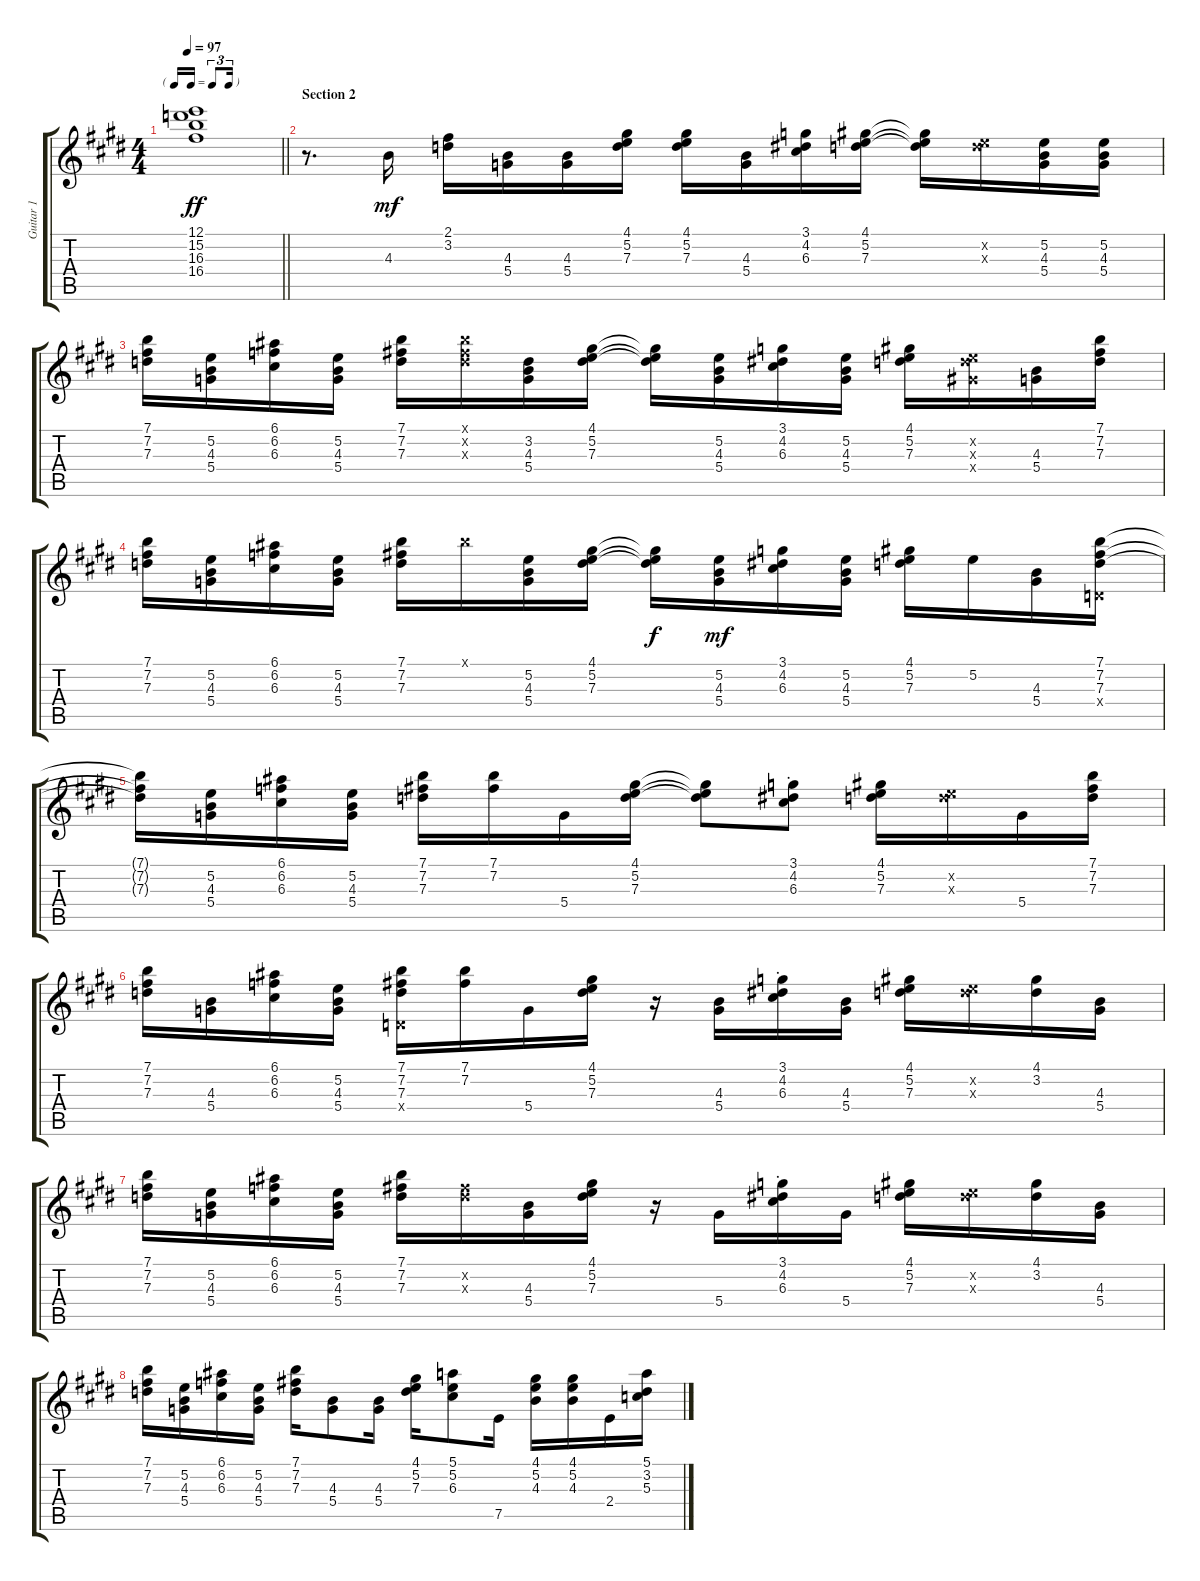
\track ("Guitar 1" "Guitar 1") {instrument electricguitarclean}
\staff {score tabs}
\tuning (E4 B3 G3 D3 A2 E2) {hide}
\ts (4 4)
\tf triplet16th
\tempo 97
\clef g2
\barLineRight lightlight
\ks e
(12.1{t} 15.2{t} 16.3{t} 16.4{t}).1{dy ff} |
\section ("" "Section 2")
\ks c#minor
r.8{d instrument electricguitarclean} 4.3.16{dy mf} (2.1 3.2).16 (4.3 5.4).16 (4.3 5.4).16 (4.1 5.2 7.3).16 (4.1 5.2 7.3).16 (4.3 5.4).16 (3.1 4.2 6.3).16 (4.1 5.2 7.3).16 (4.1{t} 5.2{t} 7.3{t}).16 (5.2{x} 7.3{x}).16 (5.2 4.3 5.4).16 (5.2 4.3 5.4).16 |
\ks e
(7.1 7.2 7.3).16 (5.2 4.3 5.4).16 (6.1 6.2 6.3).16 (5.2 4.3 5.4).16 (7.1 7.2 7.3).16 (7.1{x} 7.2{x} 7.3{x}).16 (3.2 4.3 5.4).16 (4.1 5.2 7.3).16 (4.1{t} 5.2{t} 7.3{t}).16 (5.2 4.3 5.4).16 (3.1 4.2 6.3).16 (5.2 4.3 5.4).16 (4.1 5.2 7.3).16 (5.2{x} 7.3{x} 6.4{x}).16 (4.3 5.4).16 (7.1 7.2 7.3).16 |
\ks c#minor
(7.1 7.2 7.3).16 (5.2 4.3 5.4).16 (6.1 6.2 6.3).16 (5.2 4.3 5.4).16 (7.1 7.2 7.3).16 7.1{x}.16 (5.2 4.3 5.4).16 (4.1 5.2 7.3).16 (4.1{t} 5.2{t} 7.3{t}).16{dy f} (5.2 4.3 5.4).16{dy mf} (3.1 4.2 6.3).16 (5.2 4.3 5.4).16 (4.1 5.2 7.3).16 5.2.16 (4.3 5.4).16 (7.1 7.2 7.3 0.4{x}).16 |
\ks e
(7.1{t} 7.2{t} 7.3{t}).16 (5.2 4.3 5.4).16 (6.1 6.2 6.3).16 (5.2 4.3 5.4).16 (7.1 7.2 7.3).16 (7.1 7.2).16 5.4.16 (4.1 5.2 7.3).16 (4.1{t} 5.2{t} 7.3{t}).8 (3.1{st} 4.2{st} 6.3{st}).8 (4.1 5.2 7.3).16 (5.2{x} 7.3{x}).16 5.4.16 (7.1 7.2 7.3).16 |
\ks c#minor
(7.1 7.2 7.3).16 (4.3 5.4).16 (6.1 6.2 6.3).16 (5.2 4.3 5.4).16 (7.1 7.2 7.3 0.4{x}).16 (7.1 7.2).16 5.4.16 (4.1 5.2 7.3).16 r.16 (4.3 5.4).16 (3.1{st} 4.2{st} 6.3{st}).16 (4.3 5.4).16 (4.1 5.2 7.3).16 (5.2{x} 7.3{x}).16 (4.1 3.2).16 (4.3 5.4).16 |
\ks e
(7.1 7.2 7.3).16 (5.2 4.3 5.4).16 (6.1 6.2 6.3).16 (5.2 4.3 5.4).16 (7.1 7.2 7.3).16 (7.2{x} 7.3{x}).16 (4.3 5.4).16 (4.1 5.2 7.3).16 r.16 5.4.16 (3.1{st} 4.2{st} 6.3{st}).16 5.4.16 (4.1 5.2 7.3).16 (5.2{x} 7.3{x}).16 (4.1 3.2).16 (4.3 5.4).16 |
\ks c#minor
(7.1 7.2 7.3).16 (5.2 4.3 5.4).16 (6.1 6.2 6.3).16 (5.2 4.3 5.4).16 (7.1 7.2 7.3).16 (4.3 5.4).8 (4.3 5.4).16 (4.1 5.2 7.3).16 (5.1 5.2 6.3).8 7.5.16 (4.1 5.2 4.3).16 (4.1 5.2 4.3).16 2.4.16 (5.1 3.2 5.3).16
